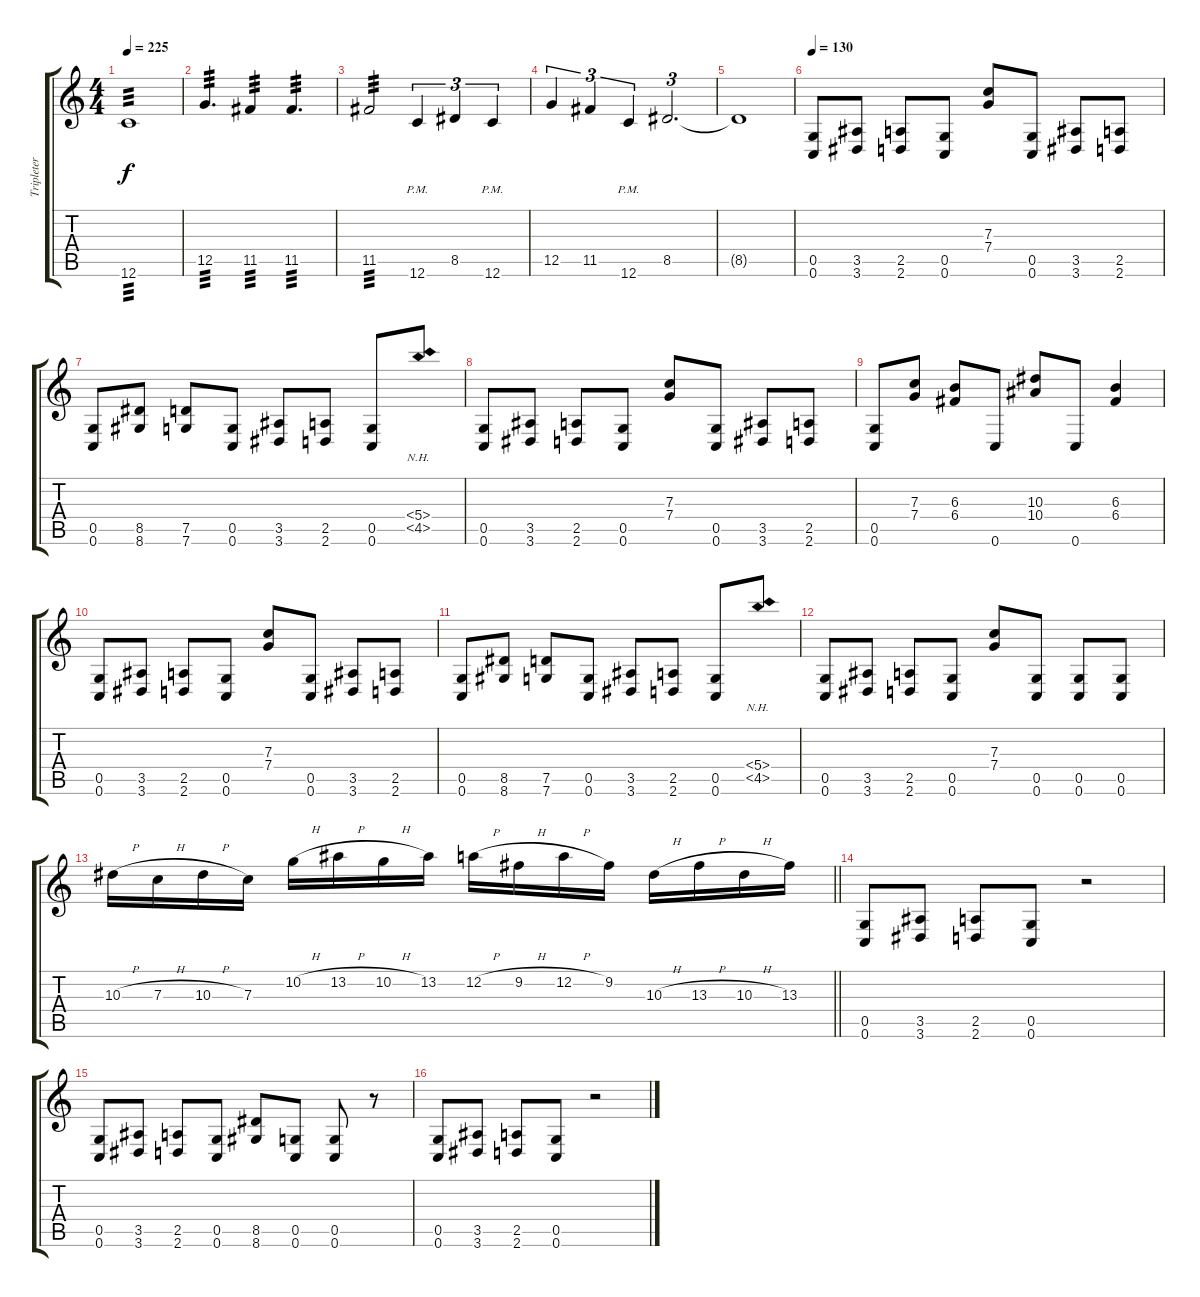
\track ("Tripleter" "Tripleter") {mute instrument overdrivenguitar}
\staff {score tabs}
\tuning (D4 A3 F3 C3 G2 C2) {hide}
\ts (4 4)
\tempo 225
\clef g2
\ks c
12.6.1{tp 3 dy f} |
12.5.4{d tp 3} 11.5.4{tp 3} 11.5.4{d tp 3} |
11.5.2{tp 3} 12.6{pm}.4{tu (3 2)} 8.5.4{tu (3 2)} 12.6{pm}.4{tu (3 2)} |
12.5.4{tu (3 2)} 11.5.4{tu (3 2)} 12.6{pm}.4{tu (3 2)} 8.5.2{d tu (3 2)} |
8.5{t}.1 |
\tempo 130
(0.5 0.6).8 (3.5 3.6).8 (2.5 2.6).8 (0.5 0.6).8 (7.3 7.4).8 (0.5 0.6).8 (3.5 3.6).8 (2.5 2.6).8 |
(0.5 0.6).8 (8.5 8.6).8 (7.5 7.6).8 (0.5 0.6).8 (3.5 3.6).8 (2.5 2.6).8 (0.5 0.6).8 (5.4{nh} 4.5{nh}).8 |
(0.5 0.6).8 (3.5 3.6).8 (2.5 2.6).8 (0.5 0.6).8 (7.3 7.4).8 (0.5 0.6).8 (3.5 3.6).8 (2.5 2.6).8 |
(0.5 0.6).8 (7.3 7.4).8 (6.3 6.4).8 0.6.8 (10.3 10.4).8 0.6.8 (6.3 6.4).4 |
(0.5 0.6).8 (3.5 3.6).8 (2.5 2.6).8 (0.5 0.6).8 (7.3 7.4).8 (0.5 0.6).8 (3.5 3.6).8 (2.5 2.6).8 |
(0.5 0.6).8 (8.5 8.6).8 (7.5 7.6).8 (0.5 0.6).8 (3.5 3.6).8 (2.5 2.6).8 (0.5 0.6).8 (5.4{nh} 4.5{nh}).8 |
(0.5 0.6).8 (3.5 3.6).8 (2.5 2.6).8 (0.5 0.6).8 (7.3 7.4).8 (0.5 0.6).8 (0.5 0.6).8 (0.5 0.6).8 |
\barLineRight lightlight
10.3{h}.16 7.3{h}.16 10.3{h}.16 7.3.16 10.2{h}.16 13.2{h}.16 10.2{h}.16 13.2.16 12.2{h}.16 9.2{h}.16 12.2{h}.16 9.2.16 10.3{h}.16 13.3{h}.16 10.3{h}.16 13.3.16 |
(0.5 0.6).8 (3.5 3.6).8 (2.5 2.6).8 (0.5 0.6).8 r.2 |
(0.5 0.6).8 (3.5 3.6).8 (2.5 2.6).8 (0.5 0.6).8 (8.5 8.6).8 (0.5 0.6).8 (0.5 0.6).8 r.8 |
(0.5 0.6).8 (3.5 3.6).8 (2.5 2.6).8 (0.5 0.6).8 r.2
